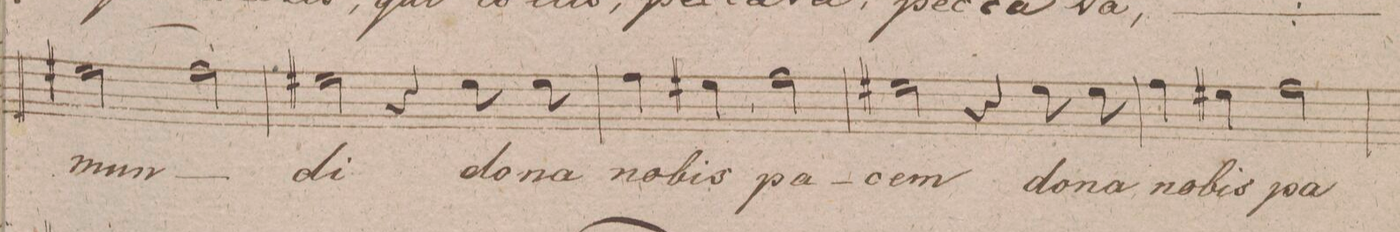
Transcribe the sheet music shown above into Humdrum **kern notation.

**kern	**text
*I"Tenore	*
*clefC4	*
*k[f#]	*
*met(c)	*
*M4/4	*
(>2d#X	mun-
2e)	.
=39	=39
2d#X	-di
4r	.
8d#	do-
8d#	-na
=40	=40
4e	no-
4d#X	-bis
2e	pa-
=41	=41
2d#X	-cem
4r	.
8d#	do-
8d#	-na
=42	=42
4e	no-
4d#X	-bis
2e	pa-
=43	=43
*-	*-
